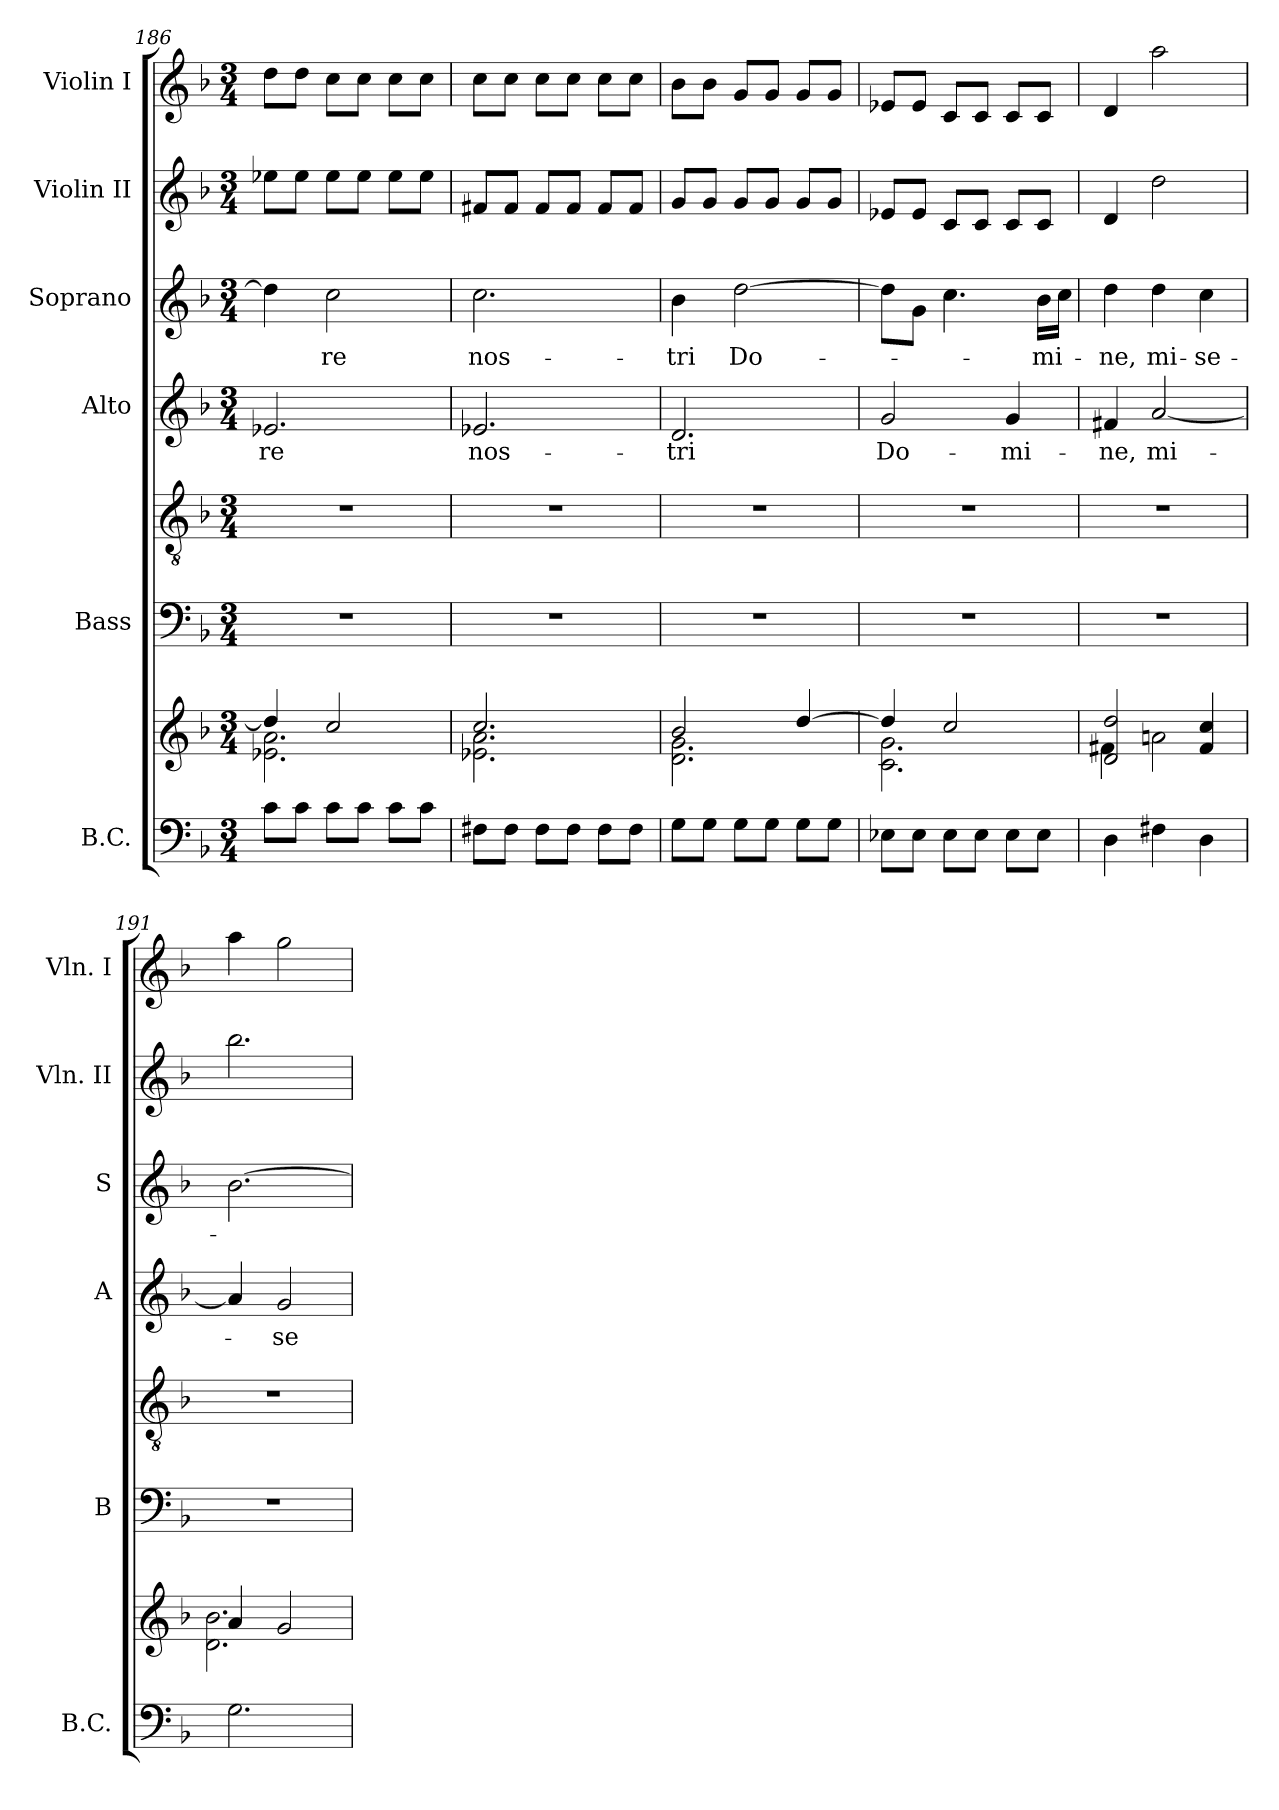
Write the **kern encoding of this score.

**kern	**kern	**kern	**kern	**kern	**text	**kern	**text	**kern	**kern
*part7	*part7	*part6	*part5	*part4	*part4	*part3	*part3	*part2	*part1
*staff8	*staff7	*staff6	*staff5	*staff4	*staff4	*staff3	*staff3	*staff2	*staff1
*I"B.C.	*	*I"Bass	*	*I"Alto	*	*I"Soprano	*	*I"Violin II	*I"Violin I
*I'B.C.	*	*I'B	*	*I'A	*	*I'S	*	*I'Vln. II	*I'Vln. I
!!LO:LB:g=z
*clefF4	*clefG2	*clefF4	*clefGv2	*clefG2	*	*clefG2	*	*clefG2	*clefG2
*k[b-]	*k[b-]	*k[b-]	*k[b-]	*k[b-]	*	*k[b-]	*	*k[b-]	*k[b-]
*F:	*F:	*F:	*F:	*F:	*	*F:	*	*F:	*F:
*M3/4	*M3/4	*M3/4	*M3/4	*M3/4	*	*M3/4	*	*M3/4	*M3/4
=186	=186	=186	=186	=186	=186	=186	=186	=186	=186
*	*^	*	*	*	*	*	*	*	*
!	!	!	!	!	!	!LO:LY:b	!	!	!	!
8c\L	4dd/]	2.e-X\ 2.a\	2.r	2.r	2.e-X/	-re	4dd\]	.	8ee-X\L	8dd\L
8c\J	.	.	.	.	.	.	.	.	8ee-\J	8dd\J
!	!	!	!	!	!	!	!	!LO:LY:b	!	!
8c\L	2cc/	.	.	.	.	.	2cc\	-re	8ee-\L	8cc\L
8c\J	.	.	.	.	.	.	.	.	8ee-\J	8cc\J
8c\L	.	.	.	.	.	.	.	.	8ee-\L	8cc\L
8c\J	.	.	.	.	.	.	.	.	8ee-\J	8cc\J
=187	=187	=187	=187	=187	=187	=187	=187	=187	=187	=187
!	!	!	!	!	!	!LO:LY:b	!	!LO:LY:b	!	!
8F#X\L	2.cc/	2.e-X\ 2.a\	2.r	2.r	2.e-X/	nos-	2.cc\	nos-	8f#X/L	8cc\L
8F#\J	.	.	.	.	.	.	.	.	8f#/J	8cc\J
8F#\L	.	.	.	.	.	.	.	.	8f#/L	8cc\L
8F#\J	.	.	.	.	.	.	.	.	8f#/J	8cc\J
8F#\L	.	.	.	.	.	.	.	.	8f#/L	8cc\L
8F#\J	.	.	.	.	.	.	.	.	8f#/J	8cc\J
=188	=188	=188	=188	=188	=188	=188	=188	=188	=188	=188
!	!	!	!	!	!	!LO:LY:b	!	!LO:LY:b	!	!
8G\L	2b-/	2.d\ 2.g\	2.r	2.r	2.d/	-tri	4b-\	-tri	8g/L	8b-\L
8G\J	.	.	.	.	.	.	.	.	8g/J	8b-\J
!	!	!	!	!	!	!	!	!LO:LY:b	!	!
8G\L	.	.	.	.	.	.	[2dd\	Do-	8g/L	8g/L
8G\J	.	.	.	.	.	.	.	.	8g/J	8g/J
8G\L	[>4dd/	.	.	.	.	.	.	.	8g/L	8g/L
8G\J	.	.	.	.	.	.	.	.	8g/J	8g/J
=189	=189	=189	=189	=189	=189	=189	=189	=189	=189	=189
!	!	!	!	!	!	!LO:LY:b	!	!	!	!
8E-X\L	4dd/]	2.c\ 2.g\	2.r	2.r	2g/	Do-	8dd\L]	.	8e-X/L	8e-X/L
8E-\J	.	.	.	.	.	.	8g\J	.	8e-/J	8e-/J
8E-\L	2cc/	.	.	.	.	.	4.cc\	.	8c/L	8c/L
8E-\J	.	.	.	.	.	.	.	.	8c/J	8c/J
!	!	!	!	!	!	!LO:LY:b	!	!	!	!
8E-\L	.	.	.	.	4g/	-mi-	.	.	8c/L	8c/L
!	!	!	!	!	!	!	!	!LO:LY:b	!	!
8E-\J	.	.	.	.	.	.	16b-\LL	-mi-	8c/J	8c/J
.	.	.	.	.	.	.	16cc\JJ	.	.	.
=190	=190	=190	=190	=190	=190	=190	=190	=190	=190	=190
!	!	!	!	!	!	!LO:LY:b	!	!LO:LY:b	!	!
4D\	2d/ 2dd/	4f#X\	2.r	2.r	4f#X/	-ne,	4dd\	-ne,	4d/	4d/
!	!	!	!	!	!	!LO:LY:b	!	!LO:LY:b	!	!
4F#X\	.	2an\	.	.	[2a/	mi-	4dd\	mi-	2dd\	2aa\
!	!	!	!	!	!	!	!	!LO:LY:b	!	!
4D\	4f#/ 4cc/	.	.	.	.	.	4cc\	-se-	.	.
=191	=191	=191	=191	=191	=191	=191	=191	=191	=191	=191
2.G\	4a/	2.d\ 2.b-\	2.r	2.r	4a/]	.	[2.b-\	.	2.bb-\	4aa\
!	!	!	!	!	!	!LO:LY:b	!	!	!	!
.	2g/	.	.	.	2g/	-se-	.	.	.	2gg\
*	*v	*v	*	*	*	*	*	*	*	*
=	=	=	=	=	=	=	=	=	=
*-	*-	*-	*-	*-	*-	*-	*-	*-	*-
